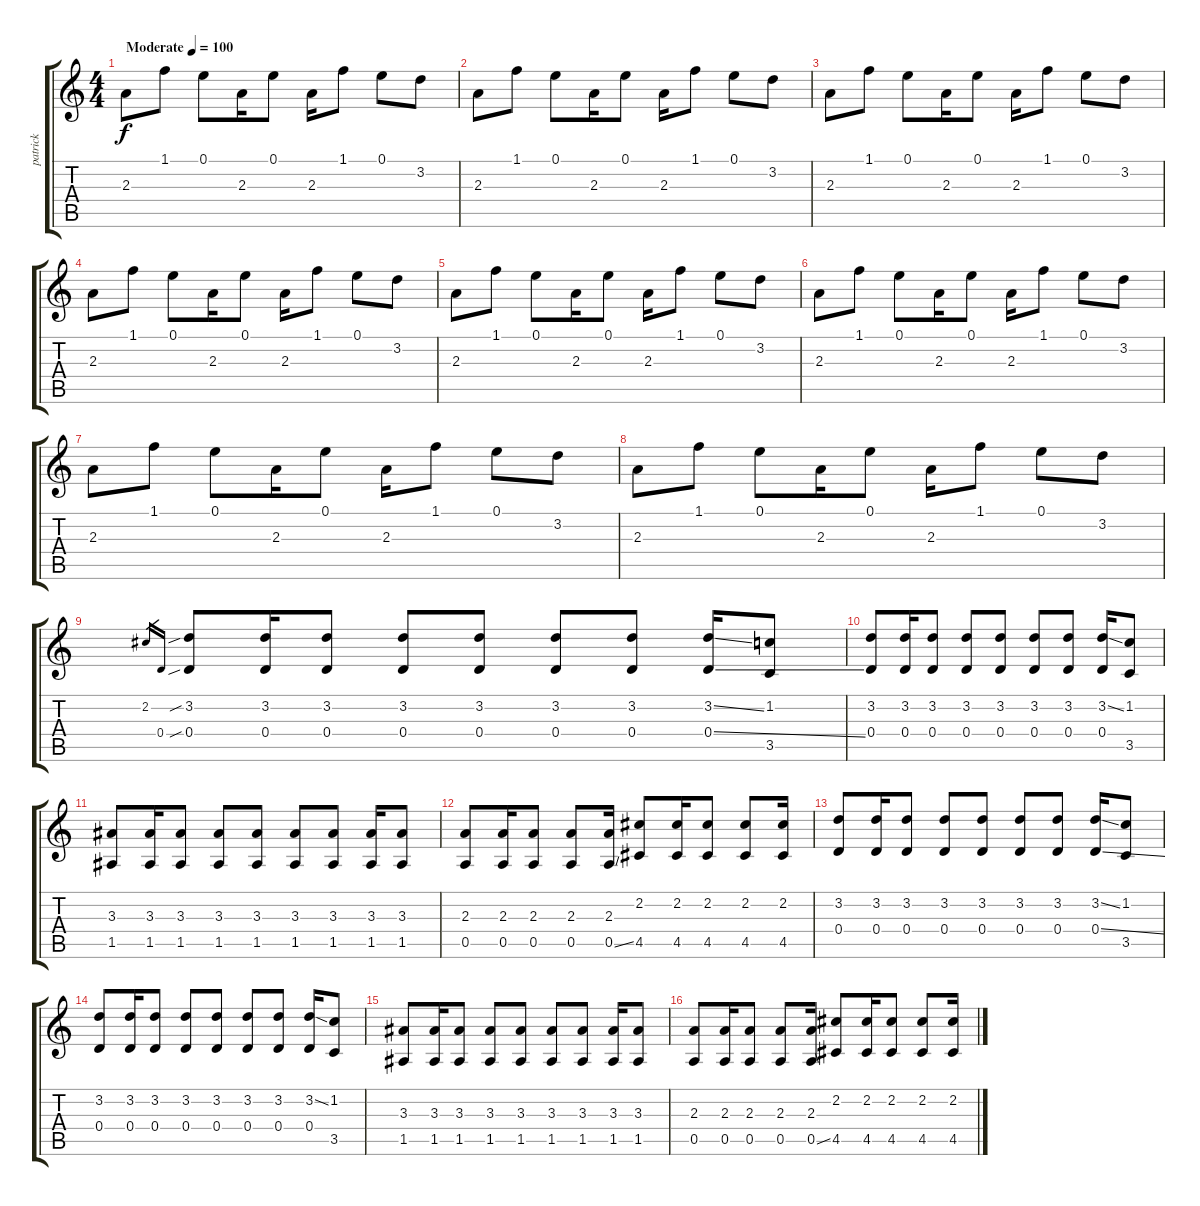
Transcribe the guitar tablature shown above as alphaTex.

\track ("patrick" "patrick") {instrument distortionguitar}
\staff {score tabs}
\tuning (E4 B3 G3 D3 A2 E2) {hide}
\ts (4 4)
\tempo (100 "Moderate")
\clef g2
\ks c
2.3.8{dy f instrument distortionguitar} 1.1.8 0.1.8 2.3.16 0.1.8 2.3.16 1.1.8 0.1.8 3.2.8 |
2.3.8 1.1.8 0.1.8 2.3.16 0.1.8 2.3.16 1.1.8 0.1.8 3.2.8 |
2.3.8 1.1.8 0.1.8 2.3.16 0.1.8 2.3.16 1.1.8 0.1.8 3.2.8 |
2.3.8 1.1.8 0.1.8 2.3.16 0.1.8 2.3.16 1.1.8 0.1.8 3.2.8 |
2.3.8 1.1.8 0.1.8 2.3.16 0.1.8 2.3.16 1.1.8 0.1.8 3.2.8 |
2.3.8 1.1.8 0.1.8 2.3.16 0.1.8 2.3.16 1.1.8 0.1.8 3.2.8 |
2.3.8 1.1.8 0.1.8 2.3.16 0.1.8 2.3.16 1.1.8 0.1.8 3.2.8 |
2.3.8 1.1.8 0.1.8 2.3.16 0.1.8 2.3.16 1.1.8 0.1.8 3.2.8 |
2.2.16{gr} 0.4.16{gr} (3.2{sib} 0.4{sib}).8 (3.2 0.4).16 (3.2 0.4).8 (3.2 0.4).8 (3.2 0.4).8 (3.2 0.4).8 (3.2 0.4).8 (3.2{ss} 0.4{ss}).16 (1.2 3.5).8 |
(3.2 0.4).8 (3.2 0.4).16 (3.2 0.4).8 (3.2 0.4).8 (3.2 0.4).8 (3.2 0.4).8 (3.2 0.4).8 (3.2{ss} 0.4).16 (1.2 3.5).8 |
(3.3 1.5).8 (3.3 1.5).16 (3.3 1.5).8 (3.3 1.5).8 (3.3 1.5).8 (3.3 1.5).8 (3.3 1.5).8 (3.3 1.5).16 (3.3 1.5).8 |
(2.3 0.5).8 (2.3 0.5).16 (2.3 0.5).8 (2.3 0.5).8 (2.3 0.5{ss}).16 (2.2 4.5).8 (2.2 4.5).16 (2.2 4.5).8 (2.2 4.5).8 (2.2 4.5).16 |
(3.2 0.4).8 (3.2 0.4).16 (3.2 0.4).8 (3.2 0.4).8 (3.2 0.4).8 (3.2 0.4).8 (3.2 0.4).8 (3.2{ss} 0.4{ss}).16 (1.2 3.5).8 |
(3.2 0.4).8 (3.2 0.4).16 (3.2 0.4).8 (3.2 0.4).8 (3.2 0.4).8 (3.2 0.4).8 (3.2 0.4).8 (3.2{ss} 0.4).16 (1.2 3.5).8 |
(3.3 1.5).8 (3.3 1.5).16 (3.3 1.5).8 (3.3 1.5).8 (3.3 1.5).8 (3.3 1.5).8 (3.3 1.5).8 (3.3 1.5).16 (3.3 1.5).8 |
(2.3 0.5).8 (2.3 0.5).16 (2.3 0.5).8 (2.3 0.5).8 (2.3{ss} 0.5{ss}).16 (2.2 4.5).8 (2.2 4.5).16 (2.2 4.5).8 (2.2 4.5).8 (2.2 4.5).16
